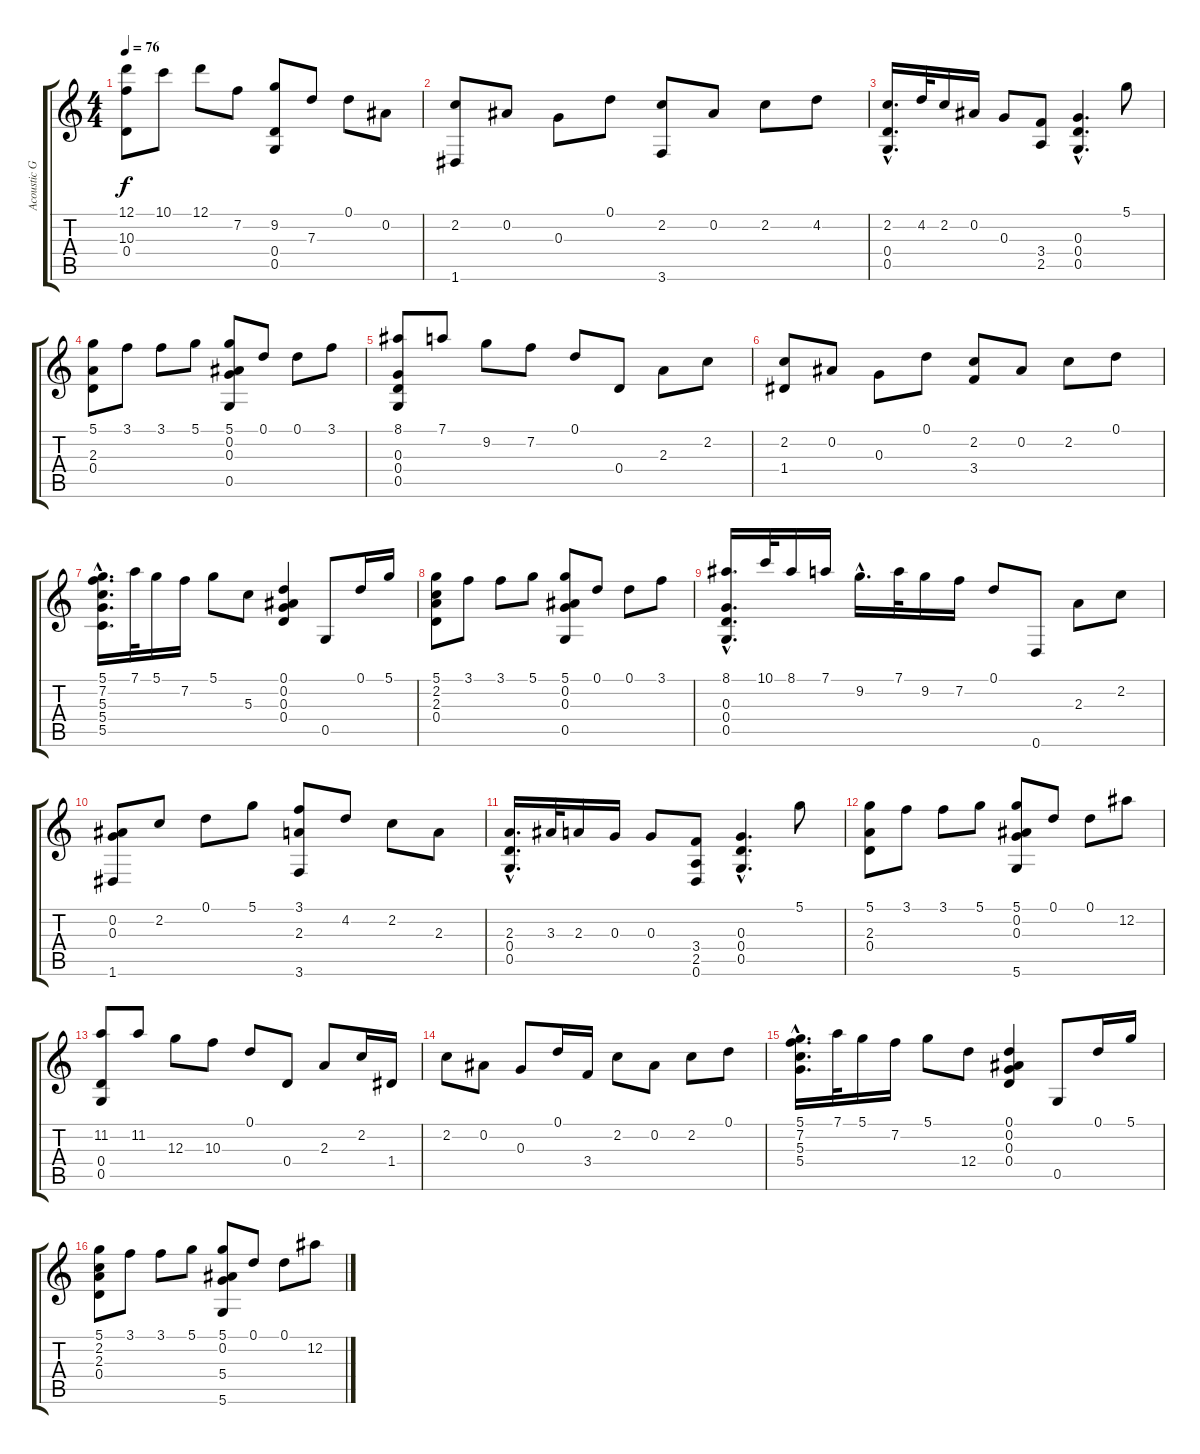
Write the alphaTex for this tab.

\track ("Acoustic Guitar (nylon)" "Acoustic G") {instrument acousticguitarsteel}
\staff {score tabs}
\tuning (D4 Bb3 G3 D3 G2 D2) {hide}
\ts (4 4)
\tempo 76
\clef g2
\ks c
(12.1 10.3 0.4).8{dy f} 10.1.8 12.1.8 7.2.8 (9.2 0.4 0.5).8 7.3.8 0.1.8 0.2.8 |
(2.2 1.6).8 0.2.8 0.3.8 0.1.8 (2.2 3.6).8 0.2.8 2.2.8 4.2.8 |
(2.2{hac} 0.4{hac} 0.5{hac}).16{d} 4.2.32 2.2.16 0.2.16 0.3.8 (3.4 2.5).8 (0.3{hac} 0.4{hac} 0.5{hac}).4{d} 5.1.8 |
(5.1 2.3 0.4).8 3.1.8 3.1.8 5.1.8 (5.1 0.2 0.3 0.5).8 0.1.8 0.1.8 3.1.8 |
(8.1 0.3 0.4 0.5).8 7.1.8 9.2.8 7.2.8 0.1.8 0.4.8 2.3.8 2.2.8 |
(2.2 1.4).8 0.2.8 0.3.8 0.1.8 (2.2 3.4).8 0.2.8 2.2.8 0.1.8 |
(5.1{hac} 7.2{hac} 5.3{hac} 5.4{hac} 5.5{hac}).16{d} 7.1.32 5.1.16 7.2.16 5.1.8 5.3.8 (0.1 0.2 0.3 0.4).4 0.5.8 0.1.16 5.1.16 |
(5.1 2.2 2.3 0.4).8 3.1.8 3.1.8 5.1.8 (5.1 0.2 0.3 0.5).8 0.1.8 0.1.8 3.1.8 |
(8.1{hac} 0.3{hac} 0.4{hac} 0.5{hac}).16{d} 10.1.32 8.1.16 7.1.16 9.2{hac}.16{d} 7.1.32 9.2.16 7.2.16 0.1.8 0.6.8 2.3.8 2.2.8 |
(0.2 0.3 1.6).8 2.2.8 0.1.8 5.1.8 (3.1 2.3 3.6).8 4.2.8 2.2.8 2.3.8 |
(2.3{hac} 0.4{hac} 0.5{hac}).16{d} 3.3.32 2.3.16 0.3.16 0.3.8 (3.4 2.5 0.6).8 (0.3{hac} 0.4{hac} 0.5{hac}).4{d} 5.1.8 |
(5.1 2.3 0.4).8 3.1.8 3.1.8 5.1.8 (5.1 0.2 0.3 5.6).8 0.1.8 0.1.8 12.2.8 |
(11.2 0.4 0.5).8 11.2.8 12.3.8 10.3.8 0.1.8 0.4.8 2.3.8 2.2.16 1.4.16 |
2.2.8 0.2.8 0.3.8 0.1.16 3.4.16 2.2.8 0.2.8 2.2.8 0.1.8 |
(5.1{hac} 7.2{hac} 5.3{hac} 5.4{hac}).16{d} 7.1.32 5.1.16 7.2.16 5.1.8 12.4.8 (0.1 0.2 0.3 0.4).4 0.5.8 0.1.16 5.1.16 |
(5.1 2.2 2.3 0.4).8 3.1.8 3.1.8 5.1.8 (5.1 0.2 5.4 5.6).8 0.1.8 0.1.8 12.2.8
